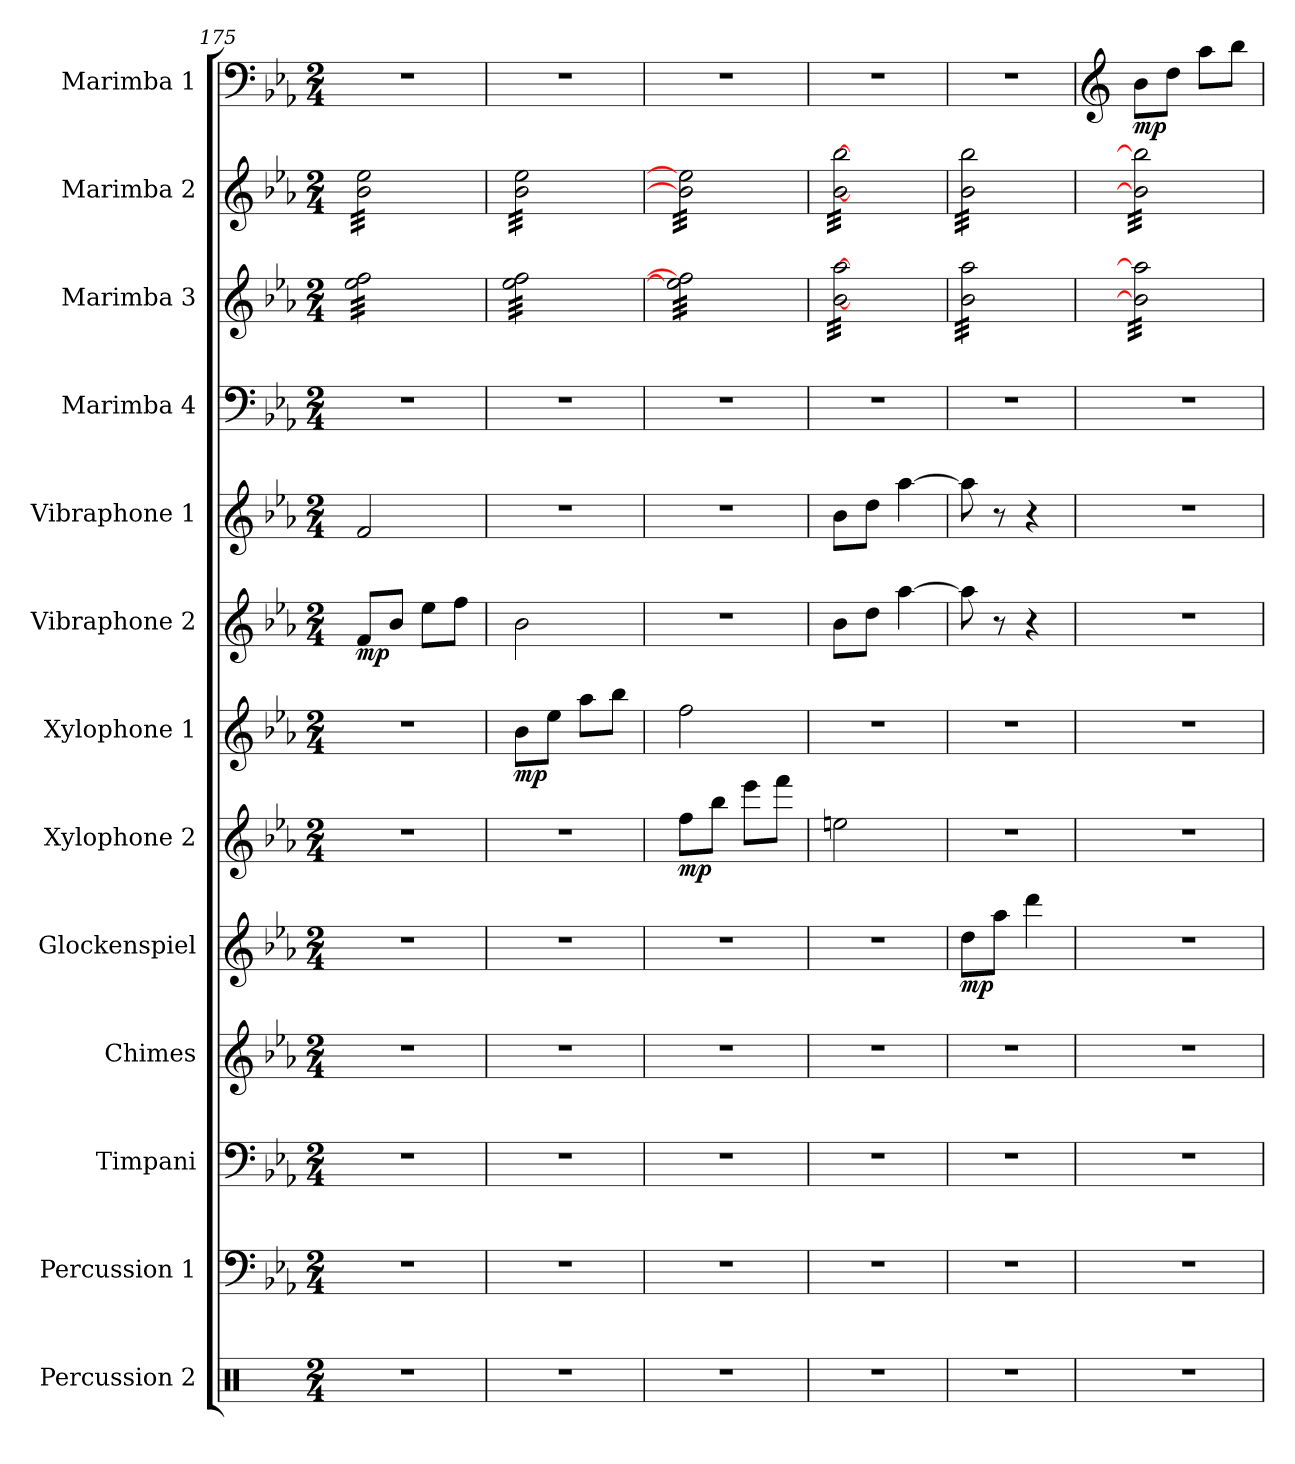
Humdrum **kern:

**kern	**kern	**kern	**kern	**kern	**dynam	**kern	**dynam	**kern	**dynam	**kern	**dynam	**kern	**kern	**kern	**kern	**kern	**dynam
*part13	*part12	*part11	*part10	*part9	*part9	*part8	*part8	*part7	*part7	*part6	*part6	*part5	*part4	*part3	*part2	*part1	*part1
*staff13	*staff12	*staff11	*staff10	*staff9	*staff9	*staff8	*staff8	*staff7	*staff7	*staff6	*staff6	*staff5	*staff4	*staff3	*staff2	*staff1	*staff1
*I"Percussion 2	*I"Percussion 1	*I"Timpani	*I"Chimes	*I"Glockenspiel	*	*I"Xylophone 2	*	*I"Xylophone 1	*	*I"Vibraphone 2	*	*I"Vibraphone 1	*I"Marimba 4	*I"Marimba 3	*I"Marimba 2	*I"Marimba 1	*
*I'Perc 2	*I'Perc 1	*I'Timp.	*I'Chm.	*I'Glk.	*	*I'X2	*	*I'X1	*	*I'V2	*	*I'V1	*I'M4	*I'M3	*I'M2	*I'M1	*
*clefX	*clefF4	*clefF4	*clefG2	*clefG2	*	*clefG2	*	*clefG2	*	*clefG2	*	*clefG2	*clefF4	*clefG2	*clefG2	*clefF4	*
*	*	*	*	*ITrd-14c-24	*	*ITrd-7c-12	*	*ITrd-7c-12	*	*	*	*	*	*	*	*	*
*k[]	*k[b-e-a-]	*k[b-e-a-]	*k[b-e-a-]	*k[b-e-a-]	*	*k[b-e-a-]	*	*k[b-e-a-]	*	*k[b-e-a-]	*	*k[b-e-a-]	*k[b-e-a-]	*k[b-e-a-]	*k[b-e-a-]	*k[b-e-a-]	*
*M2/4	*M2/4	*M2/4	*M2/4	*M2/4	*	*M2/4	*	*M2/4	*	*M2/4	*	*M2/4	*M2/4	*M2/4	*M2/4	*M2/4	*
=175	=175	=175	=175	=175	=175	=175	=175	=175	=175	=175	=175	=175	=175	=175	=175	=175	=175
!	!	!	!	!	!	!	!	!	!	!	!LO:DY:b	!	!	!	!	!	!
*	*	*	*	*	*	*	*	*	*	*	*	*	*	*tremolo	*	*	*
*	*	*	*	*	*	*	*	*	*	*	*	*	*	*	*tremolo	*	*
2r	2r	2r	2r	2r	.	2r	.	2r	.	8f/L	mp	2f/	2r	32ee-\ 32ff\LLL	32b-\ 32ee-\LLL	2r	.
.	.	.	.	.	.	.	.	.	.	.	.	.	.	32ee-\ 32ff\	32b-\ 32ee-\	.	.
.	.	.	.	.	.	.	.	.	.	.	.	.	.	32ee-\ 32ff\	32b-\ 32ee-\	.	.
.	.	.	.	.	.	.	.	.	.	.	.	.	.	32ee-\ 32ff\	32b-\ 32ee-\	.	.
.	.	.	.	.	.	.	.	.	.	8b-/J	.	.	.	32ee-\ 32ff\	32b-\ 32ee-\	.	.
.	.	.	.	.	.	.	.	.	.	.	.	.	.	32ee-\ 32ff\	32b-\ 32ee-\	.	.
.	.	.	.	.	.	.	.	.	.	.	.	.	.	32ee-\ 32ff\	32b-\ 32ee-\	.	.
.	.	.	.	.	.	.	.	.	.	.	.	.	.	32ee-\ 32ff\	32b-\ 32ee-\	.	.
.	.	.	.	.	.	.	.	.	.	8ee-\L	.	.	.	32ee-\ 32ff\	32b-\ 32ee-\	.	.
.	.	.	.	.	.	.	.	.	.	.	.	.	.	32ee-\ 32ff\	32b-\ 32ee-\	.	.
.	.	.	.	.	.	.	.	.	.	.	.	.	.	32ee-\ 32ff\	32b-\ 32ee-\	.	.
.	.	.	.	.	.	.	.	.	.	.	.	.	.	32ee-\ 32ff\	32b-\ 32ee-\	.	.
.	.	.	.	.	.	.	.	.	.	8ff\J	.	.	.	32ee-\ 32ff\	32b-\ 32ee-\	.	.
.	.	.	.	.	.	.	.	.	.	.	.	.	.	32ee-\ 32ff\	32b-\ 32ee-\	.	.
.	.	.	.	.	.	.	.	.	.	.	.	.	.	32ee-\ 32ff\	32b-\ 32ee-\	.	.
.	.	.	.	.	.	.	.	.	.	.	.	.	.	32ee-\ 32ff\JJJ	32b-\ 32ee-\JJJ	.	.
=176	=176	=176	=176	=176	=176	=176	=176	=176	=176	=176	=176	=176	=176	=176	=176	=176	=176
!	!	!	!	!	!	!	!	!	!LO:DY:b	!	!	!	!	!	!	!	!
2r	2r	2r	2r	2r	.	2r	.	8bb-\L	mp	2b-\	.	2r	2r	32ee-\ 32ff\LLL	32b-\ 32ee-\LLL	2r	.
.	.	.	.	.	.	.	.	.	.	.	.	.	.	32ee-\ 32ff\	32b-\ 32ee-\	.	.
.	.	.	.	.	.	.	.	.	.	.	.	.	.	32ee-\ 32ff\	32b-\ 32ee-\	.	.
.	.	.	.	.	.	.	.	.	.	.	.	.	.	32ee-\ 32ff\	32b-\ 32ee-\	.	.
.	.	.	.	.	.	.	.	8eee-\J	.	.	.	.	.	32ee-\ 32ff\	32b-\ 32ee-\	.	.
.	.	.	.	.	.	.	.	.	.	.	.	.	.	32ee-\ 32ff\	32b-\ 32ee-\	.	.
.	.	.	.	.	.	.	.	.	.	.	.	.	.	32ee-\ 32ff\	32b-\ 32ee-\	.	.
.	.	.	.	.	.	.	.	.	.	.	.	.	.	32ee-\ 32ff\	32b-\ 32ee-\	.	.
.	.	.	.	.	.	.	.	8aaa-\L	.	.	.	.	.	32ee-\ 32ff\	32b-\ 32ee-\	.	.
.	.	.	.	.	.	.	.	.	.	.	.	.	.	32ee-\ 32ff\	32b-\ 32ee-\	.	.
.	.	.	.	.	.	.	.	.	.	.	.	.	.	32ee-\ 32ff\	32b-\ 32ee-\	.	.
.	.	.	.	.	.	.	.	.	.	.	.	.	.	32ee-\ 32ff\	32b-\ 32ee-\	.	.
.	.	.	.	.	.	.	.	8bbb-\J	.	.	.	.	.	32ee-\ 32ff\	32b-\ 32ee-\	.	.
.	.	.	.	.	.	.	.	.	.	.	.	.	.	32ee-\ 32ff\	32b-\ 32ee-\	.	.
.	.	.	.	.	.	.	.	.	.	.	.	.	.	32ee-\ 32ff\	32b-\ 32ee-\	.	.
.	.	.	.	.	.	.	.	.	.	.	.	.	.	32ee-\ 32ff\JJJ	32b-\ 32ee-\JJJ	.	.
=177	=177	=177	=177	=177	=177	=177	=177	=177	=177	=177	=177	=177	=177	=177	=177	=177	=177
!	!	!	!	!	!	!	!LO:DY:b	!	!	!	!	!	!	!	!	!	!
2r	2r	2r	2r	2r	.	8fff\L	mp	2fff\	.	2r	.	2r	2r	32ee-\] 32ff\]LLL	32b-\] 32ee-\]LLL	2r	.
.	.	.	.	.	.	.	.	.	.	.	.	.	.	32ee-\ 32ff\	32b-\ 32ee-\	.	.
.	.	.	.	.	.	.	.	.	.	.	.	.	.	32ee-\ 32ff\	32b-\ 32ee-\	.	.
.	.	.	.	.	.	.	.	.	.	.	.	.	.	32ee-\ 32ff\	32b-\ 32ee-\	.	.
.	.	.	.	.	.	8bbb-\J	.	.	.	.	.	.	.	32ee-\ 32ff\	32b-\ 32ee-\	.	.
.	.	.	.	.	.	.	.	.	.	.	.	.	.	32ee-\ 32ff\	32b-\ 32ee-\	.	.
.	.	.	.	.	.	.	.	.	.	.	.	.	.	32ee-\ 32ff\	32b-\ 32ee-\	.	.
.	.	.	.	.	.	.	.	.	.	.	.	.	.	32ee-\ 32ff\	32b-\ 32ee-\	.	.
.	.	.	.	.	.	8eeee-\L	.	.	.	.	.	.	.	32ee-\ 32ff\	32b-\ 32ee-\	.	.
.	.	.	.	.	.	.	.	.	.	.	.	.	.	32ee-\ 32ff\	32b-\ 32ee-\	.	.
.	.	.	.	.	.	.	.	.	.	.	.	.	.	32ee-\ 32ff\	32b-\ 32ee-\	.	.
.	.	.	.	.	.	.	.	.	.	.	.	.	.	32ee-\ 32ff\	32b-\ 32ee-\	.	.
.	.	.	.	.	.	8ffff\J	.	.	.	.	.	.	.	32ee-\ 32ff\	32b-\ 32ee-\	.	.
.	.	.	.	.	.	.	.	.	.	.	.	.	.	32ee-\ 32ff\	32b-\ 32ee-\	.	.
.	.	.	.	.	.	.	.	.	.	.	.	.	.	32ee-\ 32ff\	32b-\ 32ee-\	.	.
.	.	.	.	.	.	.	.	.	.	.	.	.	.	32ee-\ 32ff\JJJ	32b-\ 32ee-\JJJ	.	.
=178	=178	=178	=178	=178	=178	=178	=178	=178	=178	=178	=178	=178	=178	=178	=178	=178	=178
2r	2r	2r	2r	2r	.	2eeen\	.	2r	.	8b-\L	.	8b-\L	2r	[32b-\ [32aa-\LLL	[32b-\ [32bb-\LLL	2r	.
.	.	.	.	.	.	.	.	.	.	.	.	.	.	32b-\ 32aa-\	32b-\ 32bb-\	.	.
.	.	.	.	.	.	.	.	.	.	.	.	.	.	32b-\ 32aa-\	32b-\ 32bb-\	.	.
.	.	.	.	.	.	.	.	.	.	.	.	.	.	32b-\ 32aa-\	32b-\ 32bb-\	.	.
.	.	.	.	.	.	.	.	.	.	8dd\J	.	8dd\J	.	32b-\ 32aa-\	32b-\ 32bb-\	.	.
.	.	.	.	.	.	.	.	.	.	.	.	.	.	32b-\ 32aa-\	32b-\ 32bb-\	.	.
.	.	.	.	.	.	.	.	.	.	.	.	.	.	32b-\ 32aa-\	32b-\ 32bb-\	.	.
.	.	.	.	.	.	.	.	.	.	.	.	.	.	32b-\ 32aa-\	32b-\ 32bb-\	.	.
.	.	.	.	.	.	.	.	.	.	[4aa-\	.	[4aa-\	.	32b-\ 32aa-\	32b-\ 32bb-\	.	.
.	.	.	.	.	.	.	.	.	.	.	.	.	.	32b-\ 32aa-\	32b-\ 32bb-\	.	.
.	.	.	.	.	.	.	.	.	.	.	.	.	.	32b-\ 32aa-\	32b-\ 32bb-\	.	.
.	.	.	.	.	.	.	.	.	.	.	.	.	.	32b-\ 32aa-\	32b-\ 32bb-\	.	.
.	.	.	.	.	.	.	.	.	.	.	.	.	.	32b-\ 32aa-\	32b-\ 32bb-\	.	.
.	.	.	.	.	.	.	.	.	.	.	.	.	.	32b-\ 32aa-\	32b-\ 32bb-\	.	.
.	.	.	.	.	.	.	.	.	.	.	.	.	.	32b-\ 32aa-\	32b-\ 32bb-\	.	.
.	.	.	.	.	.	.	.	.	.	.	.	.	.	32b-\ 32aa-\JJJ	32b-\ 32bb-\JJJ	.	.
=179	=179	=179	=179	=179	=179	=179	=179	=179	=179	=179	=179	=179	=179	=179	=179	=179	=179
!	!	!	!	!	!LO:DY:b	!	!	!	!	!	!	!	!	!	!	!	!
2r	2r	2r	2r	8dddd\L	mp	2r	.	2r	.	8aa-\]	.	8aa-\]	2r	32b-\ 32aa-\LLL	32b-\ 32bb-\LLL	2r	.
.	.	.	.	.	.	.	.	.	.	.	.	.	.	32b-\ 32aa-\	32b-\ 32bb-\	.	.
.	.	.	.	.	.	.	.	.	.	.	.	.	.	32b-\ 32aa-\	32b-\ 32bb-\	.	.
.	.	.	.	.	.	.	.	.	.	.	.	.	.	32b-\ 32aa-\	32b-\ 32bb-\	.	.
.	.	.	.	8aaaa-\J	.	.	.	.	.	8r	.	8r	.	32b-\ 32aa-\	32b-\ 32bb-\	.	.
.	.	.	.	.	.	.	.	.	.	.	.	.	.	32b-\ 32aa-\	32b-\ 32bb-\	.	.
.	.	.	.	.	.	.	.	.	.	.	.	.	.	32b-\ 32aa-\	32b-\ 32bb-\	.	.
.	.	.	.	.	.	.	.	.	.	.	.	.	.	32b-\ 32aa-\	32b-\ 32bb-\	.	.
.	.	.	.	4ddddd\	.	.	.	.	.	4r	.	4r	.	32b-\ 32aa-\	32b-\ 32bb-\	.	.
.	.	.	.	.	.	.	.	.	.	.	.	.	.	32b-\ 32aa-\	32b-\ 32bb-\	.	.
.	.	.	.	.	.	.	.	.	.	.	.	.	.	32b-\ 32aa-\	32b-\ 32bb-\	.	.
.	.	.	.	.	.	.	.	.	.	.	.	.	.	32b-\ 32aa-\	32b-\ 32bb-\	.	.
.	.	.	.	.	.	.	.	.	.	.	.	.	.	32b-\ 32aa-\	32b-\ 32bb-\	.	.
.	.	.	.	.	.	.	.	.	.	.	.	.	.	32b-\ 32aa-\	32b-\ 32bb-\	.	.
.	.	.	.	.	.	.	.	.	.	.	.	.	.	32b-\ 32aa-\	32b-\ 32bb-\	.	.
.	.	.	.	.	.	.	.	.	.	.	.	.	.	32b-\ 32aa-\JJJ	32b-\ 32bb-\JJJ	.	.
=180	=180	=180	=180	=180	=180	=180	=180	=180	=180	=180	=180	=180	=180	=180	=180	=180	=180
*	*	*	*	*	*	*	*	*	*	*	*	*	*	*	*	*clefG2	*
!	!	!	!	!	!	!	!	!	!	!	!	!	!	!	!	!	!LO:DY:b
2r	2r	2r	2r	2r	.	2r	.	2r	.	2r	.	2r	2r	32b-\] 32aa-\]LLL	32b-\] 32bb-\]LLL	8b-\L	mp
.	.	.	.	.	.	.	.	.	.	.	.	.	.	32b-\ 32aa-\	32b-\ 32bb-\	.	.
.	.	.	.	.	.	.	.	.	.	.	.	.	.	32b-\ 32aa-\	32b-\ 32bb-\	.	.
.	.	.	.	.	.	.	.	.	.	.	.	.	.	32b-\ 32aa-\	32b-\ 32bb-\	.	.
.	.	.	.	.	.	.	.	.	.	.	.	.	.	32b-\ 32aa-\	32b-\ 32bb-\	8dd\J	.
.	.	.	.	.	.	.	.	.	.	.	.	.	.	32b-\ 32aa-\	32b-\ 32bb-\	.	.
.	.	.	.	.	.	.	.	.	.	.	.	.	.	32b-\ 32aa-\	32b-\ 32bb-\	.	.
.	.	.	.	.	.	.	.	.	.	.	.	.	.	32b-\ 32aa-\	32b-\ 32bb-\	.	.
.	.	.	.	.	.	.	.	.	.	.	.	.	.	32b-\ 32aa-\	32b-\ 32bb-\	8aa-\L	.
.	.	.	.	.	.	.	.	.	.	.	.	.	.	32b-\ 32aa-\	32b-\ 32bb-\	.	.
.	.	.	.	.	.	.	.	.	.	.	.	.	.	32b-\ 32aa-\	32b-\ 32bb-\	.	.
.	.	.	.	.	.	.	.	.	.	.	.	.	.	32b-\ 32aa-\	32b-\ 32bb-\	.	.
.	.	.	.	.	.	.	.	.	.	.	.	.	.	32b-\ 32aa-\	32b-\ 32bb-\	8bb-\J	.
.	.	.	.	.	.	.	.	.	.	.	.	.	.	32b-\ 32aa-\	32b-\ 32bb-\	.	.
.	.	.	.	.	.	.	.	.	.	.	.	.	.	32b-\ 32aa-\	32b-\ 32bb-\	.	.
.	.	.	.	.	.	.	.	.	.	.	.	.	.	32b-\ 32aa-\JJJ	32b-\ 32bb-\JJJ	.	.
*	*	*	*	*	*	*	*	*	*	*	*	*	*	*	*Xtremolo	*	*
*	*	*	*	*	*	*	*	*	*	*	*	*	*	*Xtremolo	*	*	*
=	=	=	=	=	=	=	=	=	=	=	=	=	=	=	=	=	=
*-	*-	*-	*-	*-	*-	*-	*-	*-	*-	*-	*-	*-	*-	*-	*-	*-	*-
